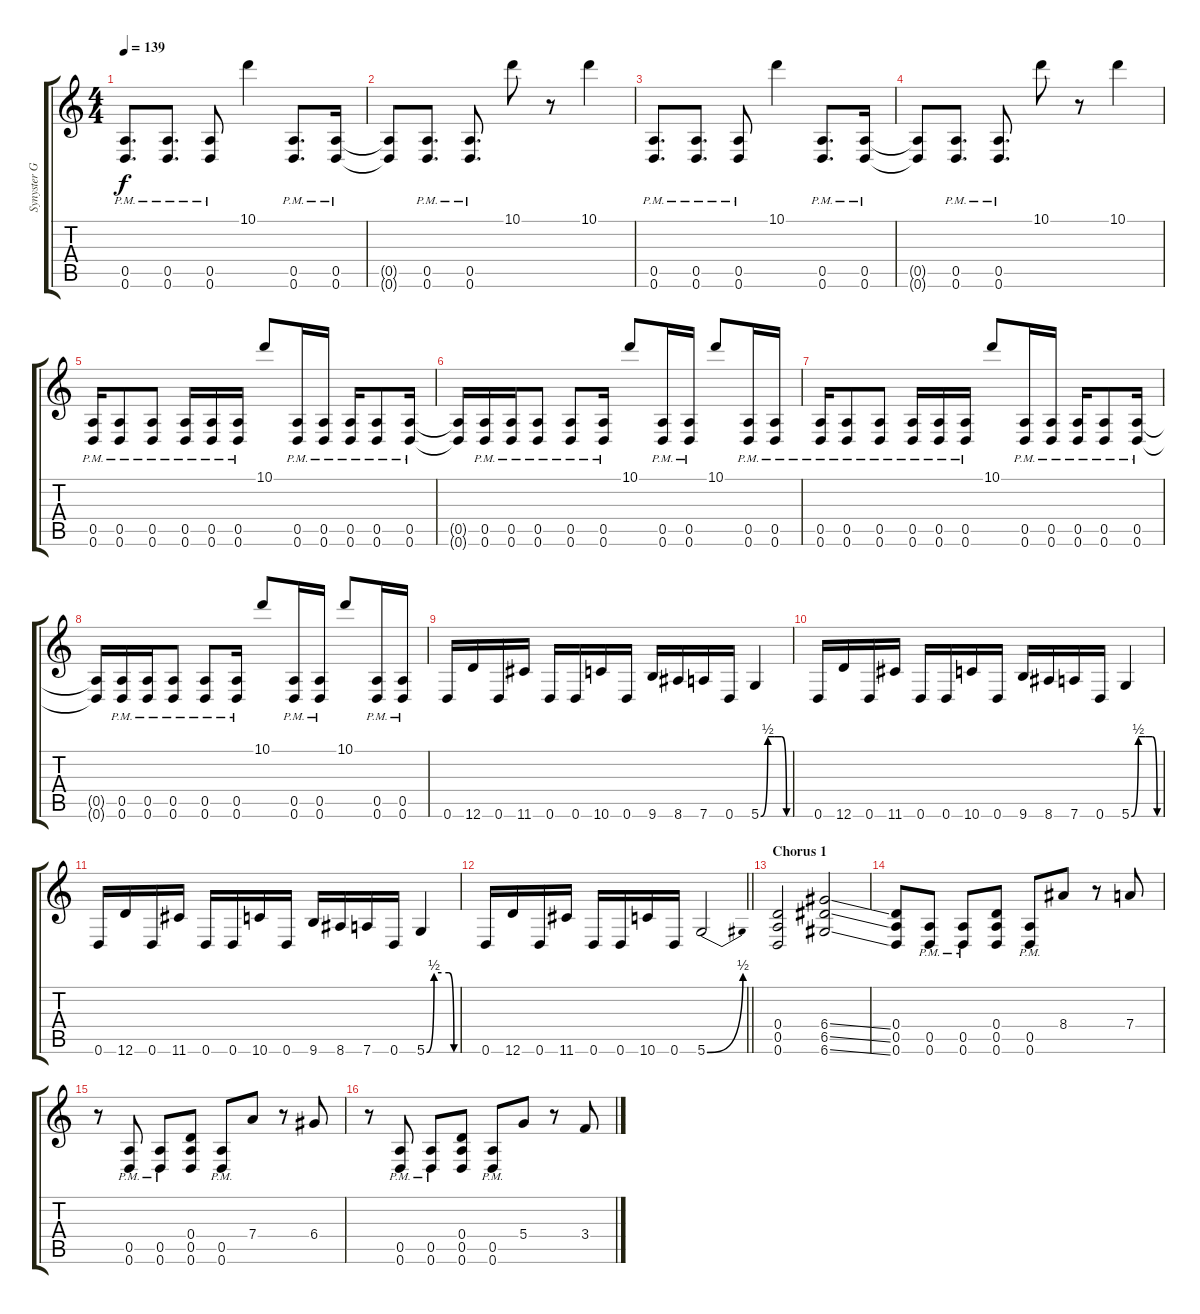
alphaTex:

\track ("Synyster Gates" "Synyster G") {instrument distortionguitar}
\staff {score tabs}
\tuning (E4 B3 G3 D3 A2 D2) {hide}
\ts (4 4)
\section ("" " ")
\tempo 139
\clef g2
\ks c
(0.5{pm} 0.6{pm}).8{d dy f} (0.5{pm} 0.6{pm}).8{d} (0.5{pm} 0.6{pm}).8 10.1.4 (0.5{pm} 0.6{pm}).8{d} (0.5{pm} 0.6{pm}).16 |
(0.5{t} 0.6{t}).8 (0.5{pm} 0.6{pm}).8{d} (0.5{pm} 0.6).8{d} 10.1.8 r.8 10.1.4 |
(0.5{pm} 0.6{pm}).8{d} (0.5{pm} 0.6{pm}).8{d} (0.5{pm} 0.6{pm}).8 10.1.4 (0.5{pm} 0.6{pm}).8{d} (0.5{pm} 0.6{pm}).16 |
(0.5{t} 0.6{t}).8 (0.5{pm} 0.6{pm}).8{d} (0.5{pm} 0.6{pm}).8{d} 10.1.8 r.8 10.1.4 |
(0.5{pm} 0.6{pm}).16 (0.5{pm} 0.6{pm}).8 (0.5{pm} 0.6{pm}).8 (0.5{pm} 0.6{pm}).16 (0.5{pm} 0.6{pm}).16 (0.5{pm} 0.6{pm}).16 10.1.8 (0.5{pm} 0.6{pm}).16 (0.5{pm} 0.6{pm}).16 (0.5{pm} 0.6{pm}).16 (0.5{pm} 0.6{pm}).8 (0.5{pm} 0.6{pm}).16 |
(0.5{t} 0.6{t}).16 (0.5{pm} 0.6{pm}).16 (0.5{pm} 0.6{pm}).16 (0.5{pm} 0.6{pm}).8 (0.5{pm} 0.6{pm}).8 (0.5{pm} 0.6{pm}).16 10.1.8 (0.5{pm} 0.6{pm}).16 (0.5{pm} 0.6{pm}).16 10.1.8 (0.5{pm} 0.6{pm}).16 (0.5{pm} 0.6{pm}).16 |
(0.5{pm} 0.6{pm}).16 (0.5{pm} 0.6{pm}).8 (0.5{pm} 0.6{pm}).8 (0.5{pm} 0.6{pm}).16 (0.5{pm} 0.6{pm}).16 (0.5{pm} 0.6{pm}).16 10.1.8 (0.5{pm} 0.6{pm}).16 (0.5{pm} 0.6{pm}).16 (0.5{pm} 0.6{pm}).16 (0.5{pm} 0.6{pm}).8 (0.5{pm} 0.6{pm}).16 |
(0.5{t} 0.6{t}).16 (0.5{pm} 0.6{pm}).16 (0.5{pm} 0.6{pm}).16 (0.5{pm} 0.6{pm}).8 (0.5{pm} 0.6{pm}).8 (0.5{pm} 0.6{pm}).16 10.1.8 (0.5{pm} 0.6{pm}).16 (0.5{pm} 0.6{pm}).16 10.1.8 (0.5{pm} 0.6{pm}).16 (0.5{pm} 0.6{pm}).16 |
0.6.16 12.6.16 0.6.16 11.6.16 0.6.16 0.6.16 10.6.16 0.6.16 9.6.16 8.6.16 7.6.16 0.6.16 5.6{be (custom 0 0 15 2 30 2 45 2 55 0 60 0)}.4 |
0.6.16 12.6.16 0.6.16 11.6.16 0.6.16 0.6.16 10.6.16 0.6.16 9.6.16 8.6.16 7.6.16 0.6.16 5.6{be (custom 0 0 15 2 30 2 45 2 55 0 60 0)}.4 |
0.6.16 12.6.16 0.6.16 11.6.16 0.6.16 0.6.16 10.6.16 0.6.16 9.6.16 8.6.16 7.6.16 0.6.16 5.6{be (custom 0 0 15 2 30 2 45 2 55 0 60 0)}.4 |
\barLineRight lightlight
0.6.16 12.6.16 0.6.16 11.6.16 0.6.16 0.6.16 10.6.16 0.6.16 5.6{be (bend 0 0 60 2)}.2 |
\section ("" "Chorus 1")
(0.4 0.5 0.6).2 (6.4{ss} 6.5{ss} 6.6{ss}).2 |
(0.4 0.5 0.6).8 (0.5{pm} 0.6{pm}).8 (0.5{pm} 0.6{pm}).8 (0.4 0.5 0.6).8 (0.5{pm} 0.6{pm}).8 8.4.8 r.8 7.4.8 |
r.8 (0.5{pm} 0.6{pm}).8 (0.5{pm} 0.6{pm}).8 (0.4 0.5 0.6).8 (0.5{pm} 0.6{pm}).8 7.4.8 r.8 6.4.8 |
r.8 (0.5{pm} 0.6{pm}).8 (0.5{pm} 0.6{pm}).8 (0.4 0.5 0.6).8 (0.5{pm} 0.6{pm}).8 5.4.8 r.8 3.4.8
